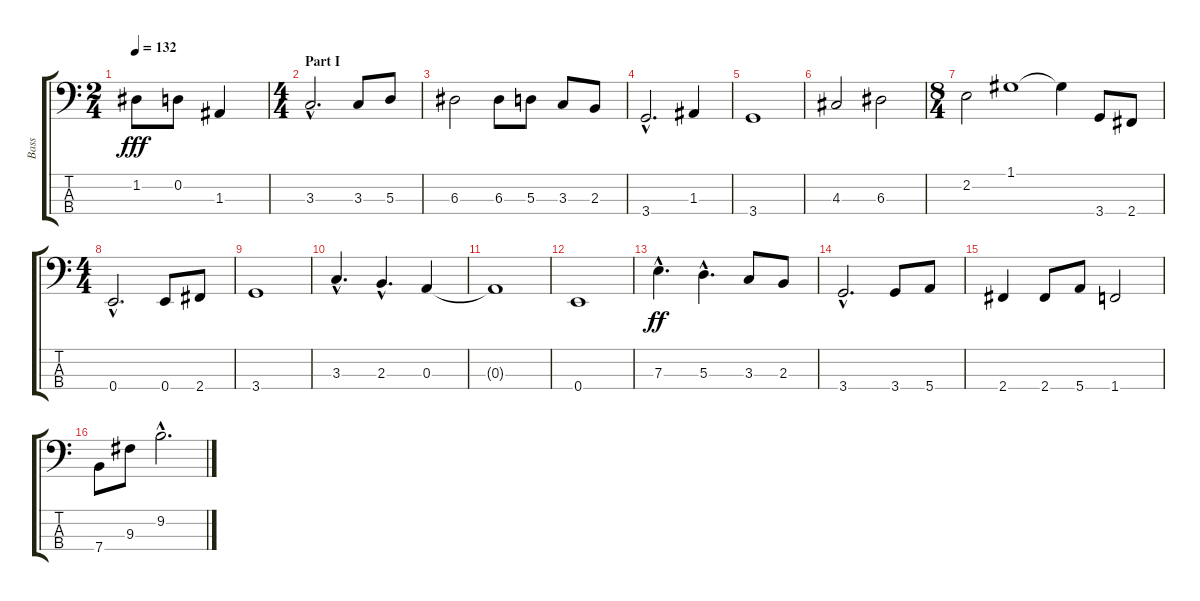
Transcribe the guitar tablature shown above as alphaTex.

\track ("Bass" "Bass") {instrument fretlessbass}
\staff {score tabs}
\tuning (G2 D2 A1 E1) {hide}
\ts (2 4)
\tempo 132
\clef f4
\ks c
1.2.8{dy fff instrument fretlessbass} 0.2.8 1.3.4 |
\ts (4 4)
\section ("" "Part I")
3.3{hac}.2{d} 3.3.8 5.3.8 |
6.3.2 6.3.8 5.3.8 3.3.8 2.3.8 |
3.4{hac}.2{d} 1.3.4 |
3.4.1 |
4.3.2 6.3.2 |
\ts (8 4)
2.2.2 1.1.1 1.1{t}.4 3.4.8 2.4.8 |
\ts (4 4)
0.4{hac}.2{d} 0.4.8 2.4.8 |
3.4.1 |
3.3{hac}.4{d} 2.3{hac}.4{d} 0.3.4 |
0.3{t}.1 |
0.4.1 |
7.3{hac}.4{d dy ff} 5.3{hac}.4{d} 3.3.8 2.3.8 |
3.4{hac}.2{d} 3.4.8 5.4.8 |
2.4.4 2.4.8 5.4.8 1.4.2 |
7.4.8 9.3.8 9.2{hac}.2{d}
